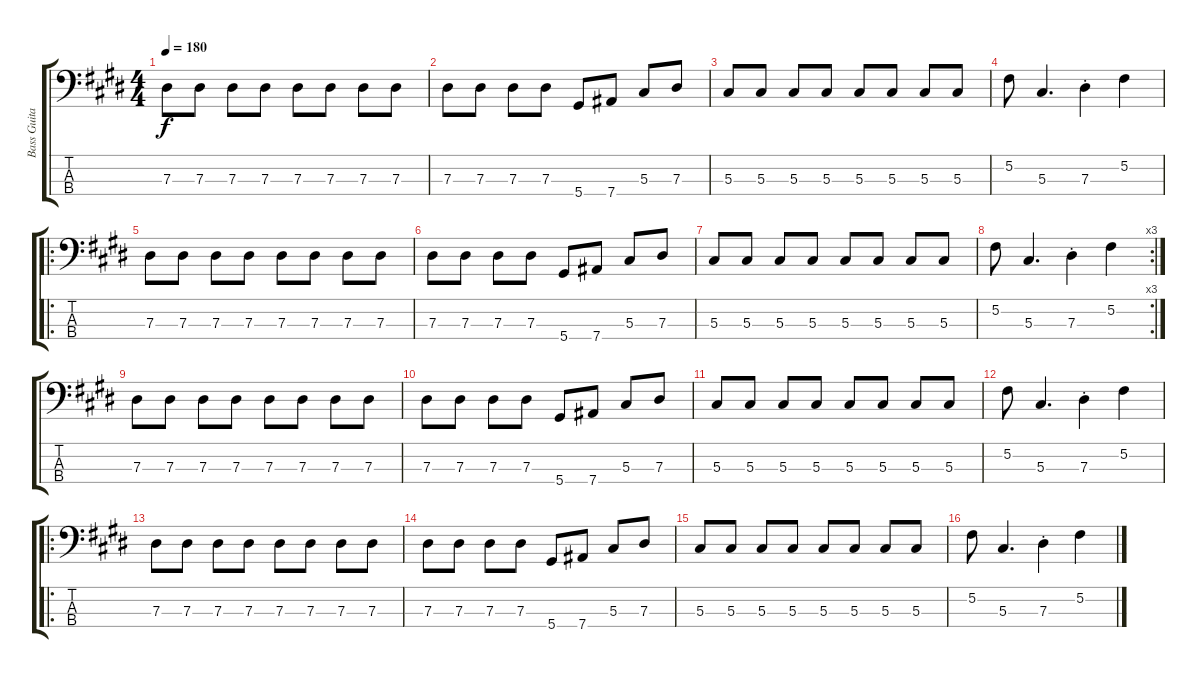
\track ("Bass Guitar" "Bass Guita") {instrument electricbassfinger}
\staff {score tabs}
\tuning (Gb2 Db2 Ab1 Eb1) {hide}
\ts (4 4)
\tempo 180
\clef f4
\ks e
7.3.8{dy f} 7.3.8 7.3.8 7.3.8 7.3.8 7.3.8 7.3.8 7.3.8 |
7.3.8 7.3.8 7.3.8 7.3.8 5.4.8 7.4.8 5.3.8 7.3.8 |
5.3.8 5.3.8 5.3.8 5.3.8 5.3.8 5.3.8 5.3.8 5.3.8 |
5.2.8 5.3.4{d} 7.3{st}.4 5.2.4 |
\ro
7.3.8 7.3.8 7.3.8 7.3.8 7.3.8 7.3.8 7.3.8 7.3.8 |
7.3.8 7.3.8 7.3.8 7.3.8 5.4.8 7.4.8 5.3.8 7.3.8 |
5.3.8 5.3.8 5.3.8 5.3.8 5.3.8 5.3.8 5.3.8 5.3.8 |
\rc 3
5.2.8 5.3.4{d} 7.3{st}.4 5.2.4 |
7.3.8 7.3.8 7.3.8 7.3.8 7.3.8 7.3.8 7.3.8 7.3.8 |
7.3.8 7.3.8 7.3.8 7.3.8 5.4.8 7.4.8 5.3.8 7.3.8 |
5.3.8 5.3.8 5.3.8 5.3.8 5.3.8 5.3.8 5.3.8 5.3.8 |
5.2.8 5.3.4{d} 7.3{st}.4 5.2.4 |
\ro
7.3.8 7.3.8 7.3.8 7.3.8 7.3.8 7.3.8 7.3.8 7.3.8 |
7.3.8 7.3.8 7.3.8 7.3.8 5.4.8 7.4.8 5.3.8 7.3.8 |
5.3.8 5.3.8 5.3.8 5.3.8 5.3.8 5.3.8 5.3.8 5.3.8 |
5.2.8 5.3.4{d} 7.3{st}.4 5.2.4
